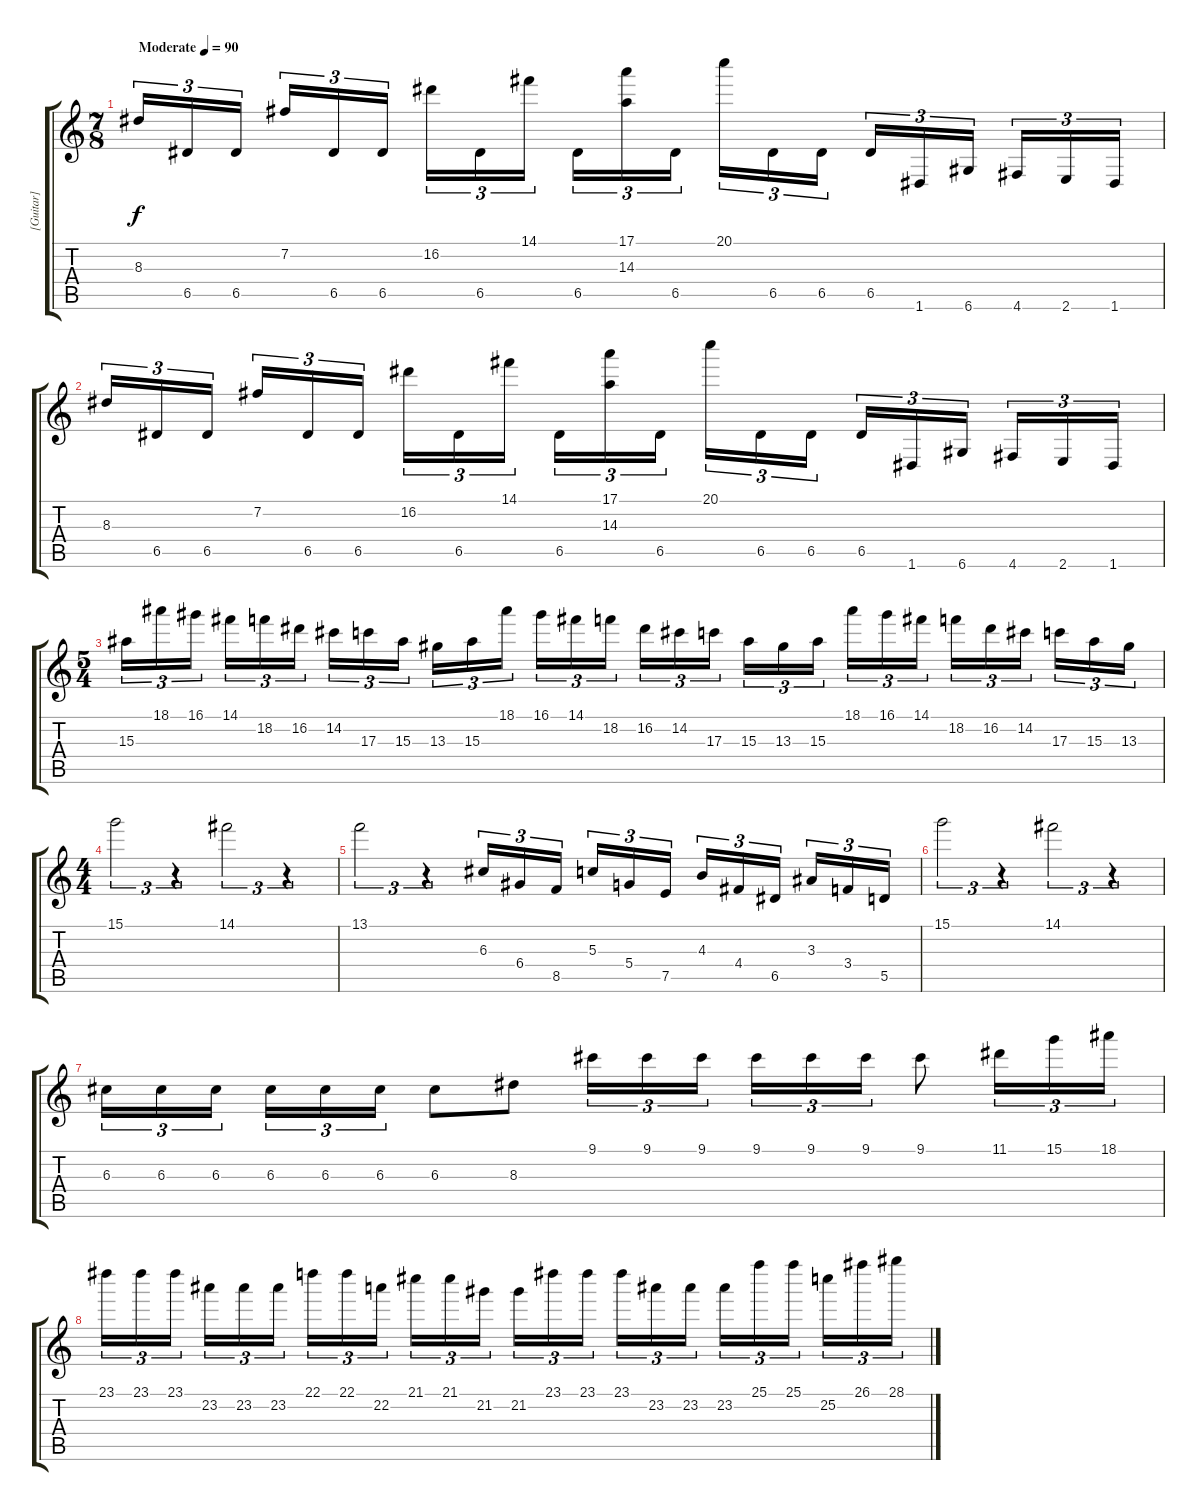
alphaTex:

\track ("[Guitar]" "[Guitar]") {instrument distortionguitar}
\staff {score tabs}
\tuning (E4 B3 G3 D3 A2 D2) {hide}
\ts (7 8)
\tempo (90 "Moderate")
\clef g2
\ks c
8.3.16{tu (3 2) dy f instrument distortionguitar} 6.5.16{tu (3 2)} 6.5.16{tu (3 2)} 7.2.16{tu (3 2)} 6.5.16{tu (3 2)} 6.5.16{tu (3 2)} 16.2.16{tu (3 2)} 6.5.16{tu (3 2)} 14.1.16{tu (3 2)} 6.5.16{tu (3 2)} (17.1 14.3).16{tu (3 2)} 6.5.16{tu (3 2)} 20.1.16{tu (3 2)} 6.5.16{tu (3 2)} 6.5.16{tu (3 2)} 6.5.16{tu (3 2)} 1.6.16{tu (3 2)} 6.6.16{tu (3 2)} 4.6.16{tu (3 2)} 2.6.16{tu (3 2)} 1.6.16{tu (3 2)} |
8.3.16{tu (3 2)} 6.5.16{tu (3 2)} 6.5.16{tu (3 2)} 7.2.16{tu (3 2)} 6.5.16{tu (3 2)} 6.5.16{tu (3 2)} 16.2.16{tu (3 2)} 6.5.16{tu (3 2)} 14.1.16{tu (3 2)} 6.5.16{tu (3 2)} (17.1 14.3).16{tu (3 2)} 6.5.16{tu (3 2)} 20.1.16{tu (3 2)} 6.5.16{tu (3 2)} 6.5.16{tu (3 2)} 6.5.16{tu (3 2)} 1.6.16{tu (3 2)} 6.6.16{tu (3 2)} 4.6.16{tu (3 2)} 2.6.16{tu (3 2)} 1.6.16{tu (3 2)} |
\ts (5 4)
15.3.16{tu (3 2)} 18.1.16{tu (3 2)} 16.1.16{tu (3 2) beam splitsecondary} 14.1.16{tu (3 2)} 18.2.16{tu (3 2)} 16.2.16{tu (3 2)} 14.2.16{tu (3 2)} 17.3.16{tu (3 2)} 15.3.16{tu (3 2) beam splitsecondary} 13.3.16{tu (3 2)} 15.3.16{tu (3 2)} 18.1.16{tu (3 2)} 16.1.16{tu (3 2)} 14.1.16{tu (3 2)} 18.2.16{tu (3 2) beam splitsecondary} 16.2.16{tu (3 2)} 14.2.16{tu (3 2)} 17.3.16{tu (3 2)} 15.3.16{tu (3 2)} 13.3.16{tu (3 2)} 15.3.16{tu (3 2) beam splitsecondary} 18.1.16{tu (3 2)} 16.1.16{tu (3 2)} 14.1.16{tu (3 2)} 18.2.16{tu (3 2)} 16.2.16{tu (3 2)} 14.2.16{tu (3 2) beam splitsecondary} 17.3.16{tu (3 2)} 15.3.16{tu (3 2)} 13.3.16{tu (3 2)} |
\ts (4 4)
15.1.2{tu (3 2)} r.4{tu (3 2)} 14.1.2{tu (3 2)} r.4{tu (3 2)} |
13.1.2{tu (3 2)} r.4{tu (3 2)} 6.3.16{tu (3 2)} 6.4.16{tu (3 2)} 8.5.16{tu (3 2) beam splitsecondary} 5.3.16{tu (3 2)} 5.4.16{tu (3 2)} 7.5.16{tu (3 2)} 4.3.16{tu (3 2)} 4.4.16{tu (3 2)} 6.5.16{tu (3 2) beam splitsecondary} 3.3.16{tu (3 2)} 3.4.16{tu (3 2)} 5.5.16{tu (3 2)} |
15.1.2{tu (3 2)} r.4{tu (3 2)} 14.1.2{tu (3 2)} r.4{tu (3 2)} |
6.3.16{tu (3 2)} 6.3.16{tu (3 2)} 6.3.16{tu (3 2) beam splitsecondary} 6.3.16{tu (3 2)} 6.3.16{tu (3 2)} 6.3.16{tu (3 2)} 6.3.8 8.3.8 9.1.16{tu (3 2)} 9.1.16{tu (3 2)} 9.1.16{tu (3 2) beam splitsecondary} 9.1.16{tu (3 2)} 9.1.16{tu (3 2)} 9.1.16{tu (3 2)} 9.1.8 11.1.16{tu (3 2)} 15.1.16{tu (3 2)} 18.1.16{tu (3 2)} |
23.1.16{tu (3 2)} 23.1.16{tu (3 2)} 23.1.16{tu (3 2) beam splitsecondary} 23.2.16{tu (3 2)} 23.2.16{tu (3 2)} 23.2.16{tu (3 2)} 22.1.16{tu (3 2)} 22.1.16{tu (3 2)} 22.2.16{tu (3 2) beam splitsecondary} 21.1.16{tu (3 2)} 21.1.16{tu (3 2)} 21.2.16{tu (3 2)} 21.2.16{tu (3 2)} 23.1.16{tu (3 2)} 23.1.16{tu (3 2) beam splitsecondary} 23.1.16{tu (3 2)} 23.2.16{tu (3 2)} 23.2.16{tu (3 2)} 23.2.16{tu (3 2)} 25.1.16{tu (3 2)} 25.1.16{tu (3 2) beam splitsecondary} 25.2.16{tu (3 2)} 26.1.16{tu (3 2)} 28.1.16{tu (3 2)}
